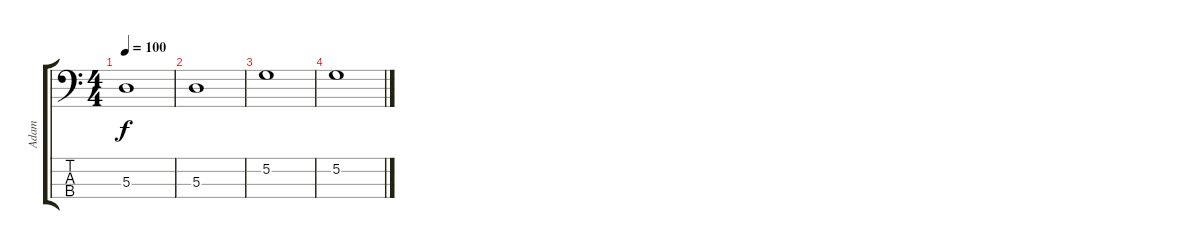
\track ("Adam" "Adam") {instrument electricbassfinger}
\staff {score tabs}
\tuning (G2 D2 A1 E1) {hide}
\ts (4 4)
\tempo 100
\clef f4
\ks c
5.3.1{dy f volume 0} |
5.3.1 |
5.2.1 |
5.2.1
